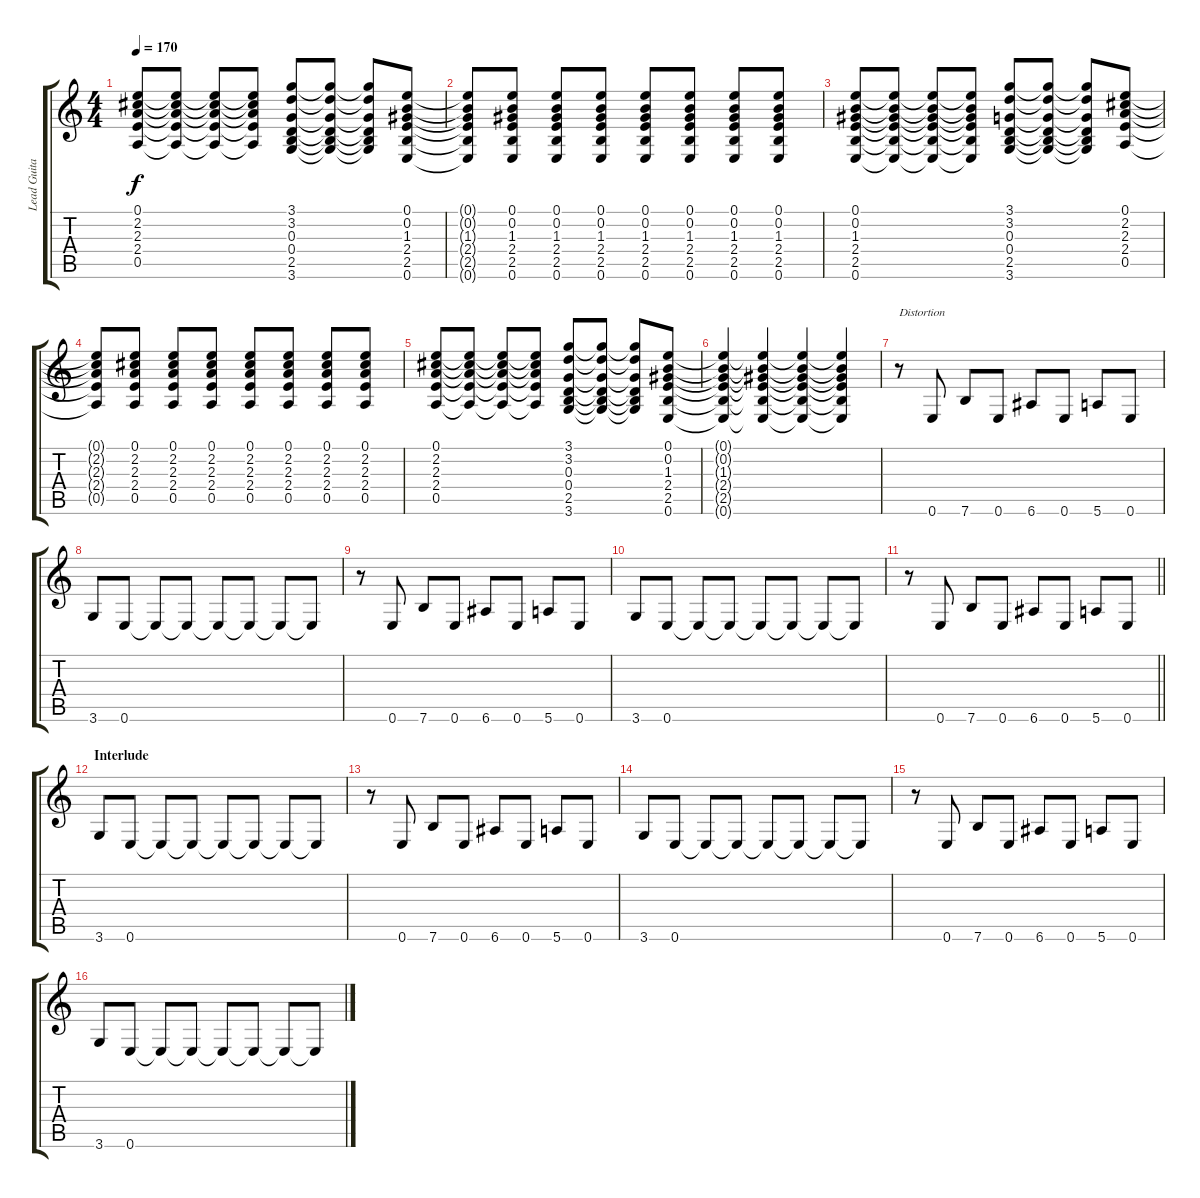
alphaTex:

\track ("Lead Guitar" "Lead Guita") {instrument overdrivenguitar}
\staff {score tabs}
\tuning (E4 B3 G3 D3 A2 E2) {hide}
\ts (4 4)
\tempo 170
\clef g2
\ks c
(0.1 2.2 2.3 2.4 0.5).8{dy f} (0.1{t} 2.2{t} 2.3{t} 2.4{t} 0.5{t}).8 (0.1{t} 2.2{t} 2.3{t} 2.4{t} 0.5{t}).8 (0.1{t} 2.2{t} 2.3{t} 2.4{t} 0.5{t}).8 (3.1 3.2 0.3 0.4 2.5 3.6).8 (3.1{t} 3.2{t} 0.3{t} 0.4{t} 2.5{t} 3.6{t}).8 (3.1{t} 3.2{t} 0.3{t} 0.4{t} 2.5{t} 3.6{t}).8 (0.1 0.2 1.3 2.4 2.5 0.6).8 |
(0.1{t} 0.2{t} 1.3{t} 2.4{t} 2.5{t} 0.6{t}).8 (0.1 0.2 1.3 2.4 2.5 0.6).8 (0.1 0.2 1.3 2.4 2.5 0.6).8 (0.1 0.2 1.3 2.4 2.5 0.6).8 (0.1 0.2 1.3 2.4 2.5 0.6).8 (0.1 0.2 1.3 2.4 2.5 0.6).8 (0.1 0.2 1.3 2.4 2.5 0.6).8 (0.1 0.2 1.3 2.4 2.5 0.6).8 |
(0.1 0.2 1.3 2.4 2.5 0.6).8 (0.1{t} 0.2{t} 1.3{t} 2.4{t} 2.5{t} 0.6{t}).8 (0.1{t} 0.2{t} 1.3{t} 2.4{t} 2.5{t} 0.6{t}).8 (0.1{t} 0.2{t} 1.3{t} 2.4{t} 2.5{t} 0.6{t}).8 (3.1 3.2 0.3 0.4 2.5 3.6).8 (3.1{t} 3.2{t} 0.3{t} 0.4{t} 2.5{t} 3.6{t}).8 (3.1{t} 3.2{t} 0.3{t} 0.4{t} 2.5{t} 3.6{t}).8 (0.1 2.2 2.3 2.4 0.5).8 |
(0.1{t} 2.2{t} 2.3{t} 2.4{t} 0.5{t}).8 (0.1 2.2 2.3 2.4 0.5).8 (0.1 2.2 2.3 2.4 0.5).8 (0.1 2.2 2.3 2.4 0.5).8 (0.1 2.2 2.3 2.4 0.5).8 (0.1 2.2 2.3 2.4 0.5).8 (0.1 2.2 2.3 2.4 0.5).8 (0.1 2.2 2.3 2.4 0.5).8 |
(0.1 2.2 2.3 2.4 0.5).8 (0.1{t} 2.2{t} 2.3{t} 2.4{t} 0.5{t}).8 (0.1{t} 2.2{t} 2.3{t} 2.4{t} 0.5{t}).8 (0.1{t} 2.2{t} 2.3{t} 2.4{t} 0.5{t}).8 (3.1 3.2 0.3 0.4 2.5 3.6).8 (3.1{t} 3.2{t} 0.3{t} 0.4{t} 2.5{t} 3.6{t}).8 (3.1{t} 3.2{t} 0.3{t} 0.4{t} 2.5{t} 3.6{t}).8 (0.1 0.2 1.3 2.4 2.5 0.6).8 |
(0.1{t} 0.2{t} 1.3{t} 2.4{t} 2.5{t} 0.6{t}).4 (0.1{t} 0.2{t} 1.3{t} 2.4{t} 2.5{t} 0.6{t}).4 (0.1{t} 0.2{t} 1.3{t} 2.4{t} 2.5{t} 0.6{t}).4 (0.1{t} 0.2{t} 1.3{t} 2.4{t} 2.5{t} 0.6{t}).4 |
r.8{txt "Distortion" instrument overdrivenguitar} 0.6.8 7.6.8 0.6.8 6.6.8 0.6.8 5.6.8 0.6.8 |
3.6.8 0.6.8 0.6{t}.8 0.6{t}.8 0.6{t}.8 0.6{t}.8 0.6{t}.8 0.6{t}.8 |
r.8 0.6.8 7.6.8 0.6.8 6.6.8 0.6.8 5.6.8 0.6.8 |
3.6.8 0.6.8 0.6{t}.8 0.6{t}.8 0.6{t}.8 0.6{t}.8 0.6{t}.8 0.6{t}.8 |
\barLineRight lightlight
r.8 0.6.8 7.6.8 0.6.8 6.6.8 0.6.8 5.6.8 0.6.8 |
\section ("" "Interlude")
3.6.8 0.6.8 0.6{t}.8 0.6{t}.8 0.6{t}.8 0.6{t}.8 0.6{t}.8 0.6{t}.8 |
r.8 0.6.8 7.6.8 0.6.8 6.6.8 0.6.8 5.6.8 0.6.8 |
3.6.8 0.6.8 0.6{t}.8 0.6{t}.8 0.6{t}.8 0.6{t}.8 0.6{t}.8 0.6{t}.8 |
r.8 0.6.8 7.6.8 0.6.8 6.6.8 0.6.8 5.6.8 0.6.8 |
3.6.8 0.6.8 0.6{t}.8 0.6{t}.8 0.6{t}.8 0.6{t}.8 0.6{t}.8 0.6{t}.8
